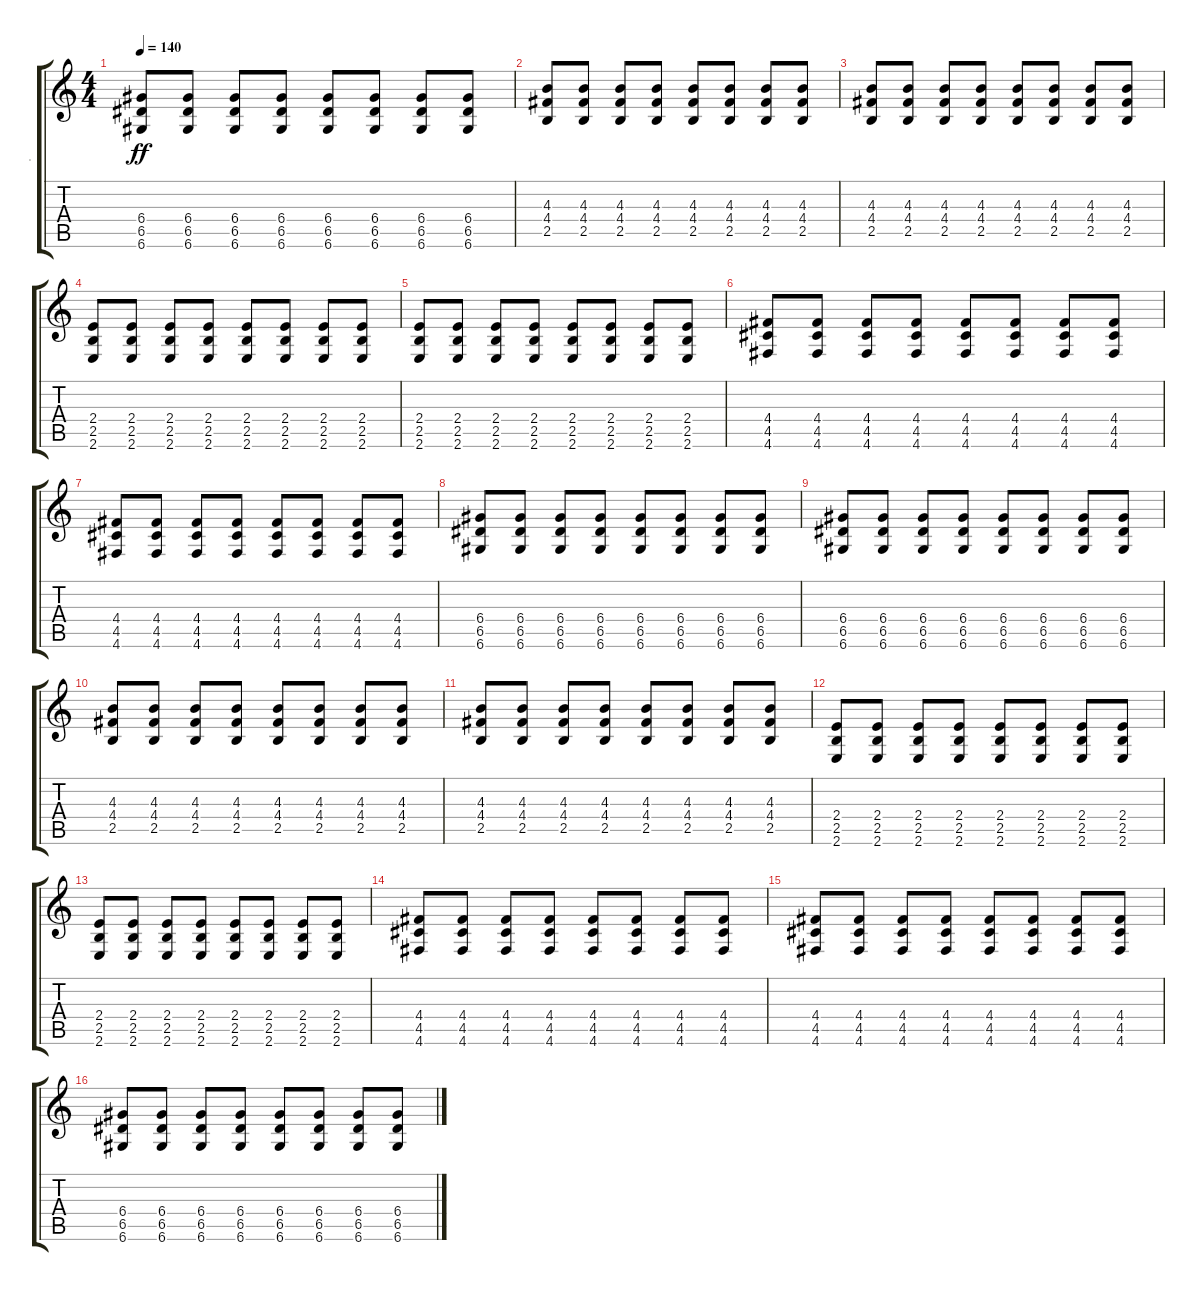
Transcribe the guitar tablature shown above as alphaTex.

\track ("." ".") {instrument distortionguitar}
\staff {score tabs}
\tuning (E4 B3 G3 D3 A2 D2) {hide}
\ts (4 4)
\tempo 140
\clef g2
\ks c
(6.4 6.5 6.6).8{dy ff} (6.4 6.5 6.6).8 (6.4 6.5 6.6).8 (6.4 6.5 6.6).8 (6.4 6.5 6.6).8 (6.4 6.5 6.6).8 (6.4 6.5 6.6).8 (6.4 6.5 6.6).8 |
(4.3 4.4 2.5).8 (4.3 4.4 2.5).8 (4.3 4.4 2.5).8 (4.3 4.4 2.5).8 (4.3 4.4 2.5).8 (4.3 4.4 2.5).8 (4.3 4.4 2.5).8 (4.3 4.4 2.5).8 |
(4.3 4.4 2.5).8 (4.3 4.4 2.5).8 (4.3 4.4 2.5).8 (4.3 4.4 2.5).8 (4.3 4.4 2.5).8 (4.3 4.4 2.5).8 (4.3 4.4 2.5).8 (4.3 4.4 2.5).8 |
(2.4 2.5 2.6).8 (2.4 2.5 2.6).8 (2.4 2.5 2.6).8 (2.4 2.5 2.6).8 (2.4 2.5 2.6).8 (2.4 2.5 2.6).8 (2.4 2.5 2.6).8 (2.4 2.5 2.6).8 |
(2.4 2.5 2.6).8 (2.4 2.5 2.6).8 (2.4 2.5 2.6).8 (2.4 2.5 2.6).8 (2.4 2.5 2.6).8 (2.4 2.5 2.6).8 (2.4 2.5 2.6).8 (2.4 2.5 2.6).8 |
(4.4 4.5 4.6).8 (4.4 4.5 4.6).8 (4.4 4.5 4.6).8 (4.4 4.5 4.6).8 (4.4 4.5 4.6).8 (4.4 4.5 4.6).8 (4.4 4.5 4.6).8 (4.4 4.5 4.6).8 |
(4.4 4.5 4.6).8 (4.4 4.5 4.6).8 (4.4 4.5 4.6).8 (4.4 4.5 4.6).8 (4.4 4.5 4.6).8 (4.4 4.5 4.6).8 (4.4 4.5 4.6).8 (4.4 4.5 4.6).8 |
(6.4 6.5 6.6).8 (6.4 6.5 6.6).8 (6.4 6.5 6.6).8 (6.4 6.5 6.6).8 (6.4 6.5 6.6).8 (6.4 6.5 6.6).8 (6.4 6.5 6.6).8 (6.4 6.5 6.6).8 |
(6.4 6.5 6.6).8 (6.4 6.5 6.6).8 (6.4 6.5 6.6).8 (6.4 6.5 6.6).8 (6.4 6.5 6.6).8 (6.4 6.5 6.6).8 (6.4 6.5 6.6).8 (6.4 6.5 6.6).8 |
(4.3 4.4 2.5).8 (4.3 4.4 2.5).8 (4.3 4.4 2.5).8 (4.3 4.4 2.5).8 (4.3 4.4 2.5).8 (4.3 4.4 2.5).8 (4.3 4.4 2.5).8 (4.3 4.4 2.5).8 |
(4.3 4.4 2.5).8 (4.3 4.4 2.5).8 (4.3 4.4 2.5).8 (4.3 4.4 2.5).8 (4.3 4.4 2.5).8 (4.3 4.4 2.5).8 (4.3 4.4 2.5).8 (4.3 4.4 2.5).8 |
(2.4 2.5 2.6).8 (2.4 2.5 2.6).8 (2.4 2.5 2.6).8 (2.4 2.5 2.6).8 (2.4 2.5 2.6).8 (2.4 2.5 2.6).8 (2.4 2.5 2.6).8 (2.4 2.5 2.6).8 |
(2.4 2.5 2.6).8 (2.4 2.5 2.6).8 (2.4 2.5 2.6).8 (2.4 2.5 2.6).8 (2.4 2.5 2.6).8 (2.4 2.5 2.6).8 (2.4 2.5 2.6).8 (2.4 2.5 2.6).8 |
(4.4 4.5 4.6).8 (4.4 4.5 4.6).8 (4.4 4.5 4.6).8 (4.4 4.5 4.6).8 (4.4 4.5 4.6).8 (4.4 4.5 4.6).8 (4.4 4.5 4.6).8 (4.4 4.5 4.6).8 |
(4.4 4.5 4.6).8 (4.4 4.5 4.6).8 (4.4 4.5 4.6).8 (4.4 4.5 4.6).8 (4.4 4.5 4.6).8 (4.4 4.5 4.6).8 (4.4 4.5 4.6).8 (4.4 4.5 4.6).8 |
(6.4 6.5 6.6).8 (6.4 6.5 6.6).8 (6.4 6.5 6.6).8 (6.4 6.5 6.6).8 (6.4 6.5 6.6).8 (6.4 6.5 6.6).8 (6.4 6.5 6.6).8 (6.4 6.5 6.6).8
